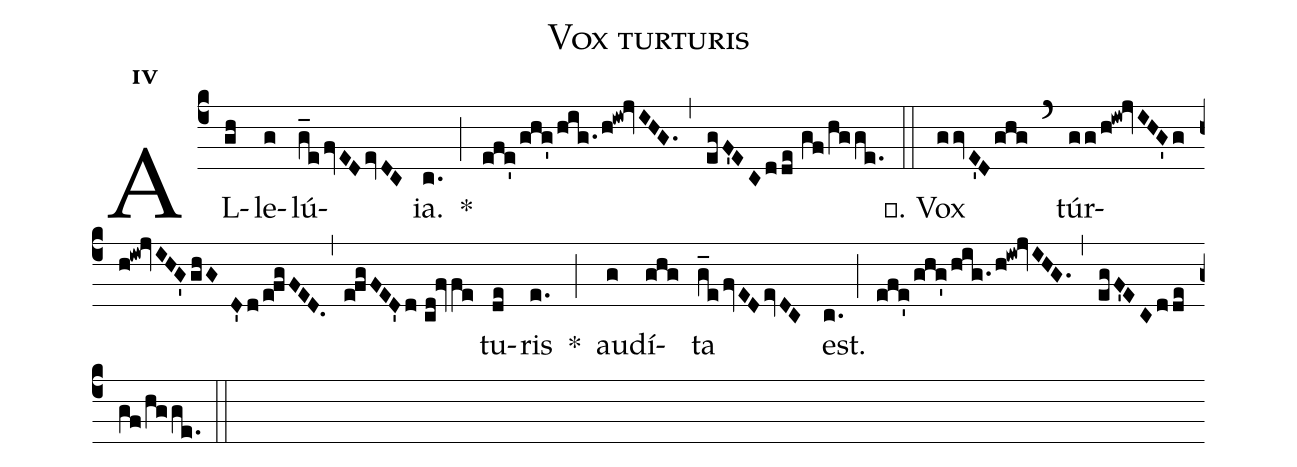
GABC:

name:Vox turturis;
mode:4;
office-part:Alleluia;
%%
(c4) AL(gh)le(g)lú(g_e/fvED/evDC)ia.(c.) *(;)
(efe'/ghg'/hig./h!iw!jvIHG.) (,)
(egF'EC/dde//gf/hgge.) (::)
℣. Vox(ggvE'D/ghg) (`)
túr(gg/h!iw!jvIHG'/g/h!iw!jvIHG'/ghGD'/d/e!fgFED.,e!fgFED'/d//cd!fvfe)tu(de)ris(e.) *(;)
au(g)dí(ghg)ta(g_e/fvED/evDC) est.(c.) (;)
(efe'/ghg'/hig./h!iw!jvIHG.) (,)
(egF'EC/dde//gf/hgge.) (::)
